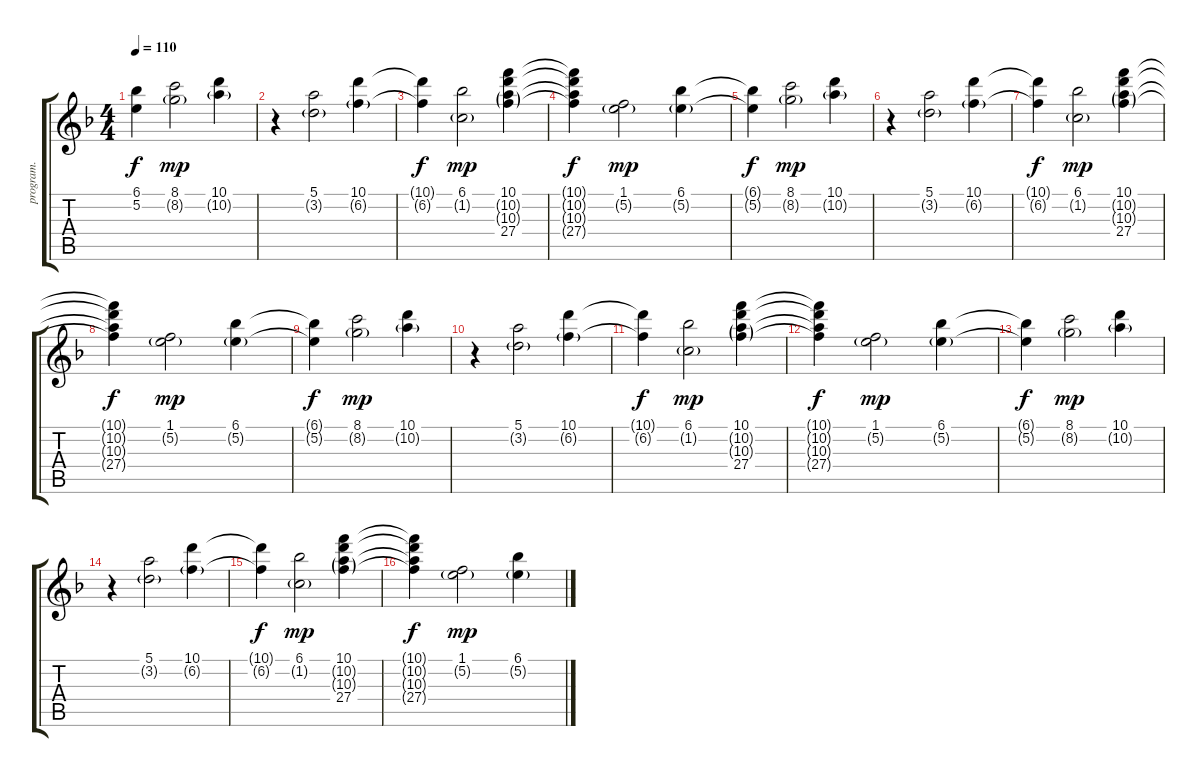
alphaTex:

\track ("program." "program.") {instrument electricpiano1}
\staff {score tabs}
\tuning (E5 B4 G4 D4 A3 E3) {hide}
\ts (4 4)
\tempo 110
\clef g2
\ks f
(6.1{t} 5.2{t}).4{dy f} (8.1 8.2{g}).2{dy mp} (10.1 10.2{g}).4 |
r.4 (5.1 3.2{g}).2 (10.1 6.2{g}).4 |
(10.1{t} 6.2{t}).4{dy f} (6.1 1.2{g}).2{dy mp} (10.1 10.2{g} 10.3{g} 27.4).4 |
(10.1{t} 10.2{t} 10.3{t} 27.4{t}).4{dy f} (1.1 5.2{g}).2{dy mp} (6.1 5.2{g}).4 |
(6.1{t} 5.2{t}).4{dy f} (8.1 8.2{g}).2{dy mp} (10.1 10.2{g}).4 |
r.4 (5.1 3.2{g}).2 (10.1 6.2{g}).4 |
(10.1{t} 6.2{t}).4{dy f} (6.1 1.2{g}).2{dy mp} (10.1 10.2{g} 10.3{g} 27.4).4 |
(10.1{t} 10.2{t} 10.3{t} 27.4{t}).4{dy f} (1.1 5.2{g}).2{dy mp} (6.1 5.2{g}).4 |
(6.1{t} 5.2{t}).4{dy f} (8.1 8.2{g}).2{dy mp} (10.1 10.2{g}).4 |
r.4 (5.1 3.2{g}).2 (10.1 6.2{g}).4 |
(10.1{t} 6.2{t}).4{dy f} (6.1 1.2{g}).2{dy mp} (10.1 10.2{g} 10.3{g} 27.4).4 |
(10.1{t} 10.2{t} 10.3{t} 27.4{t}).4{dy f} (1.1 5.2{g}).2{dy mp} (6.1 5.2{g}).4 |
(6.1{t} 5.2{t}).4{dy f} (8.1 8.2{g}).2{dy mp} (10.1 10.2{g}).4 |
r.4 (5.1 3.2{g}).2 (10.1 6.2{g}).4 |
(10.1{t} 6.2{t}).4{dy f} (6.1 1.2{g}).2{dy mp} (10.1 10.2{g} 10.3{g} 27.4).4 |
(10.1{t} 10.2{t} 10.3{t} 27.4{t}).4{dy f} (1.1 5.2{g}).2{dy mp} (6.1 5.2{g}).4
